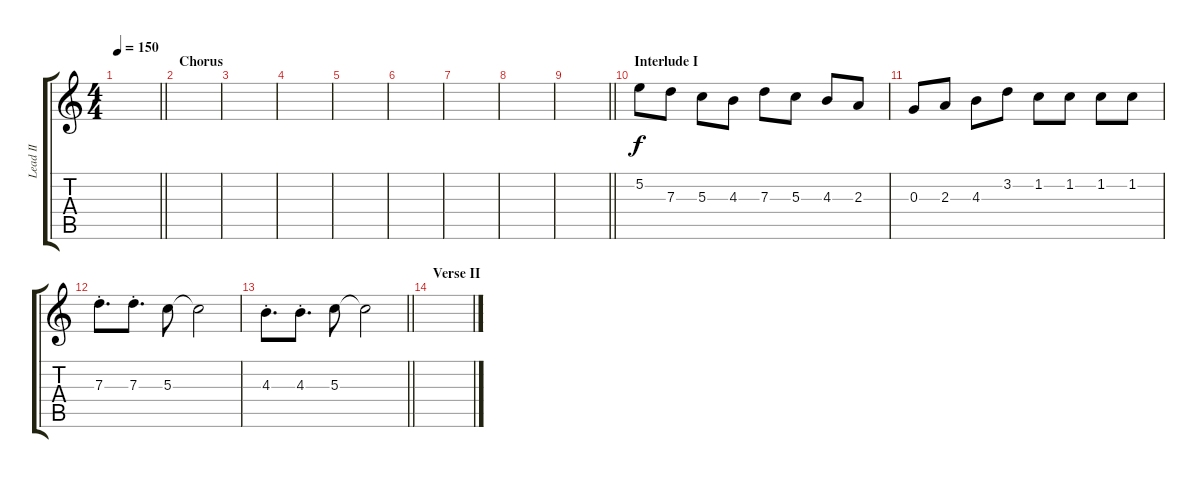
\track ("Lead II" "Lead II") {instrument overdrivenguitar}
\staff {score tabs}
\tuning (E4 B3 G3 D3 A2 E2) {hide}
\ts (4 4)
\tempo 150
\clef g2
\barLineRight lightlight
\ks c
|
\section ("" "Chorus")
|
|
|
|
|
|
|
\barLineRight lightlight
|
\section ("" "Interlude I")
5.2.8 7.3.8 5.3.8 4.3.8 7.3.8 5.3.8 4.3.8 2.3.8 |
0.3.8 2.3.8 4.3.8 3.2.8 1.2.8 1.2.8 1.2.8 1.2.8 |
7.3{st}.8{d} 7.3{st}.8{d} 5.3.8 5.3{t}.2 |
\barLineRight lightlight
4.3{st}.8{d} 4.3{st}.8{d} 5.3.8 5.3{t}.2 |
\section ("" "Verse II")
